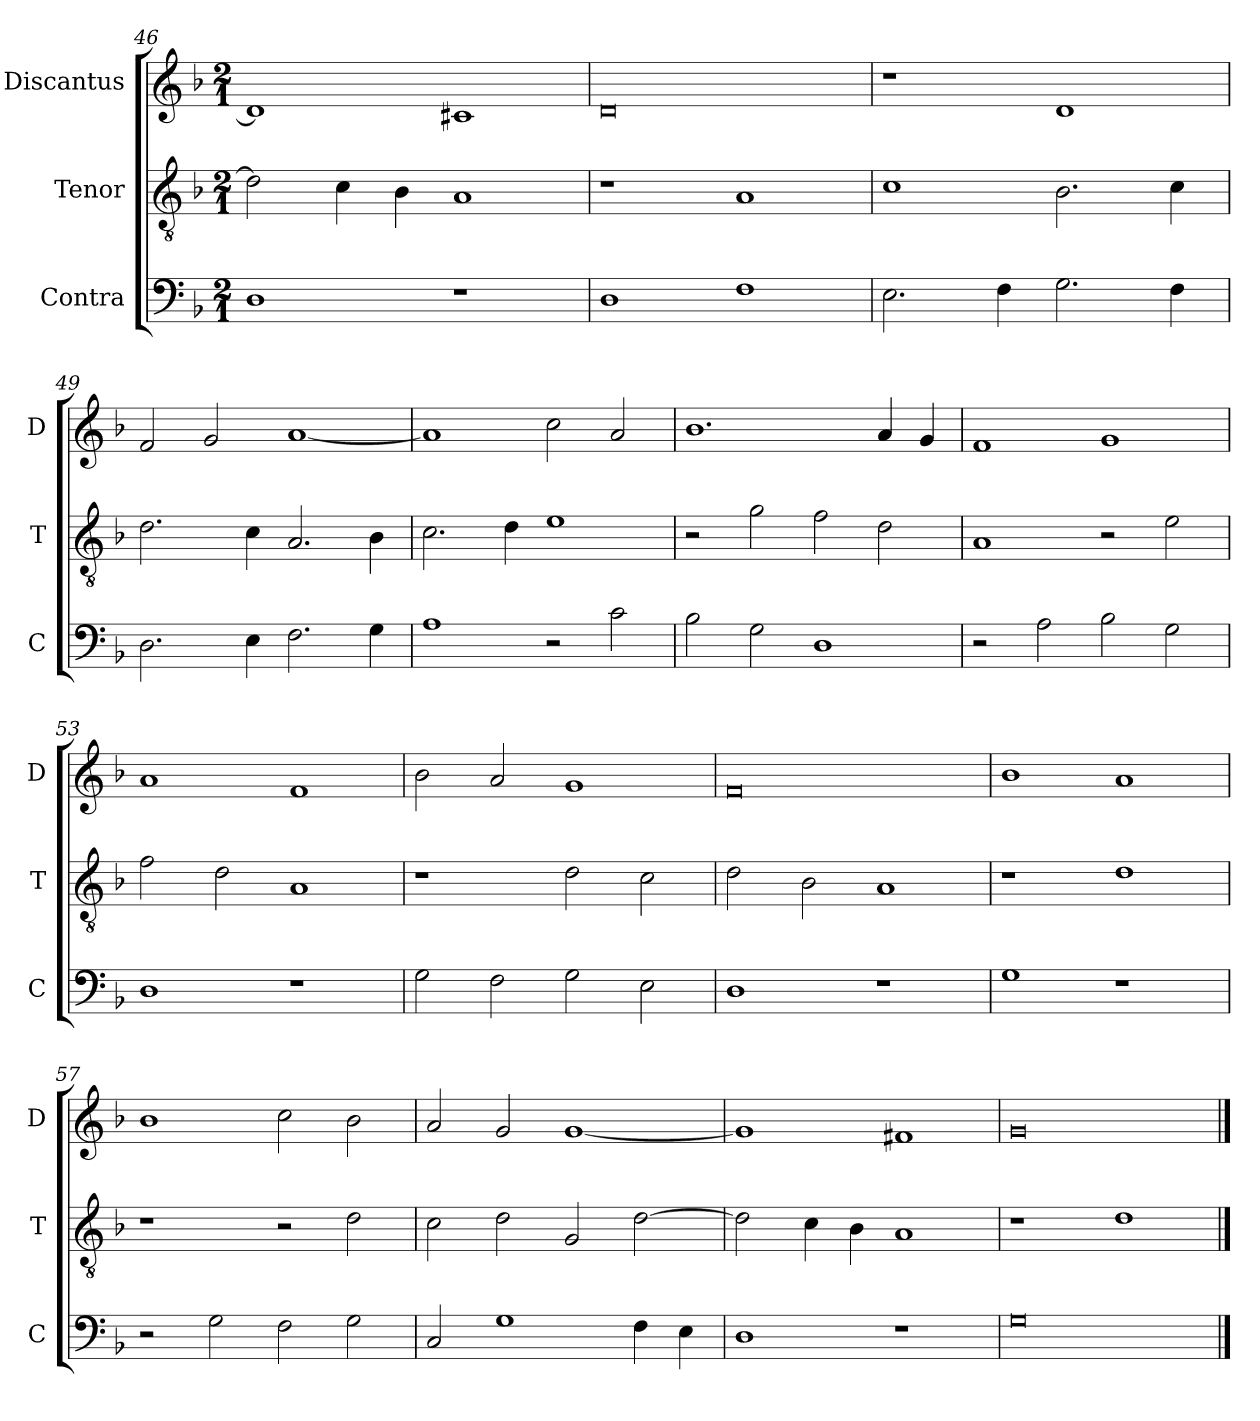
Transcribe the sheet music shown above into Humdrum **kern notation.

**kern	**kern	**kern
*part3	*part2	*part1
*staff3	*staff2	*staff1
*I"Contra	*I"Tenor	*I"Discantus
*I'C	*I'T	*I'D
*clefF4	*clefGv2	*clefG2
*k[b-]	*k[b-]	*k[b-]
*M2/1	*M2/1	*M2/1
=46	=46	=46
1D	2d\]	1d]
.	4c\	.
.	4B-\	.
1r	1A	1c#X
=47	=47	=47
1D	1r	0d
1F	1A	.
=48	=48	=48
2.E\	1c	1r
4F\	.	.
2.G\	2.B-\	1d
4F\	4c\	.
=49	=49	=49
2.D\	2.d\	2f/
.	.	2g/
4E\	4c\	.
2.F\	2.A/	[1a
4G\	4B-\	.
=50	=50	=50
1A	2.c\	1a]
.	4d\	.
2r	1e	2cc\
2c\	.	2a/
=51	=51	=51
2B-\	2r	1.b-
2G\	2g\	.
1D	2f\	.
.	2d\	4a/
.	.	4g/
=52	=52	=52
2r	1A	1f
2A\	.	.
2B-\	2r	1g
2G\	2e\	.
=53	=53	=53
1D	2f\	1a
.	2d\	.
1r	1A	1f
=54	=54	=54
2G\	1r	2b-\
2F\	.	2a/
2G\	2d\	1g
2E\	2c\	.
=55	=55	=55
1D	2d\	0f
.	2B-\	.
1r	1A	.
=56	=56	=56
1G	1r	1b-
1r	1d	1a
=57	=57	=57
2r	1r	1b-
2G\	.	.
2F\	2r	2cc\
2G\	2d\	2b-\
=58	=58	=58
2C/	2c\	2a/
1G	2d\	2g/
.	2G/	[1g
4F\	[2d\	.
4E\	.	.
=59	=59	=59
1D	2d\]	1g]
.	4c\	.
.	4B-\	.
1r	1A	1f#X
=60	=60	=60
0G	1r	0g
.	1d	.
==	==	==
*-	*-	*-
